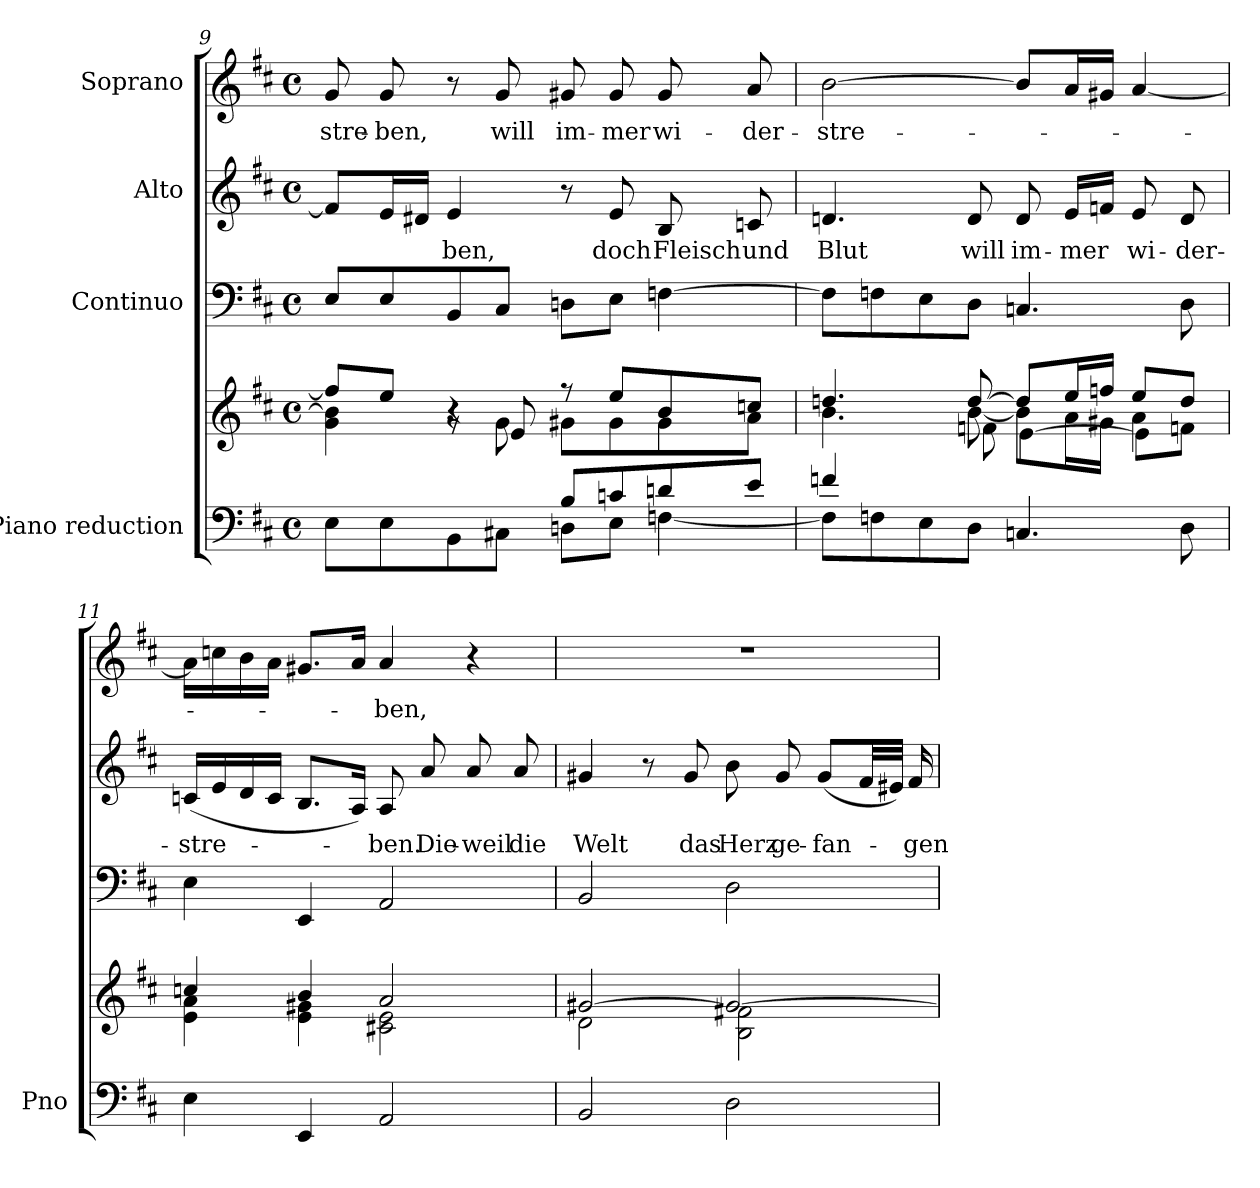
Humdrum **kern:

**kern	**kern	**kern	**kern	**text	**kern	**text
*part4	*part4	*part3	*part2	*part2	*part1	*part1
*staff5	*staff4	*staff3	*staff2	*staff2	*staff1	*staff1
*I"Piano reduction	*	*I"Continuo	*I"Alto	*	*I"Soprano	*
*I'Pno	*	*	*	*	*	*
*clefF4	*clefG2	*clefF4	*clefG2	*	*clefG2	*
*k[f#c#]	*k[f#c#]	*k[f#c#]	*k[f#c#]	*	*k[f#c#]	*
*M4/4	*M4/4	*M4/4	*M4/4	*	*M4/4	*
*met(c)	*met(c)	*met(c)	*met(c)	*	*met(c)	*
=9	=9	=9	=9	=9	=9	=9
*^	*^	*	*	*	*	*
*	*	*	*^	*	*	*	*	*
!	!	!	!	!	!	!	!	!	!LO:LY:b
4ryy	8E\L	8ff#/L]	4g\ 4b\]	4.ryy	8E/L	8f#/L]	.	8g/	-stre-
!	!	!	!	!	!	!	!	!	!LO:LY:b
.	8E\	8ee/J	.	.	8E/	16e/L	.	8g/	-ben,
.	.	.	.	.	.	16d#X/JJ	.	.	.
!	!	!	!	!	!	!	!LO:LY:b	!	!
8ryy	8BB\	4r	8r	.	8BB/	4e/	-ben,	8r	.
!	!	!	!	!	!	!	!	!	!LO:LY:b
8ryy	8C#X\J	.	8g\	8e/	8C#/J	.	.	8g/	will
!	!	!	!	!	!	!	!	!	!LO:LY:b
8B/L	8Dn\L	8r	8g#X\L	2ryy	8Dn\L	8r	.	8g#X/	im-
!	!	!	!	!	!	!	!LO:LY:b	!	!LO:LY:b
8cn/	8E\J	8ee/L	8g#\	.	8E\J	8e/	doch	8g#/	-mer
!	!	!	!	!	!	!	!LO:LY:b	!	!LO:LY:b
8dn/	[4Fn\	8b/	8g#\	.	[4Fn\	8B/	Fleisch	8g#/	wi-
!	!	!	!	!	!	!	!LO:LY:b	!	!LO:LY:b
8e/J	.	8ccn/J	8a\J	.	.	8cn/	und	8a/	-der-
!!LO:PB:g=z
=10	=10	=10	=10	=10	=10	=10	=10	=10	=10
!	!	!	!	!	!	!	!LO:LY:b	!	!LO:LY:b
4fn/	8F\L]	4.ddn/	4.b\	4.ryy	8F\L]	4.dn/	Blut	[2b\	-stre-
.	8Fn\	.	.	.	8Fn\	.	.	.	.
8ryy	8E\	.	.	.	8E\	.	.	.	.
!	!	!	!	!	!	!	!LO:LY:b	!	!
2ryy	8D\J	[8dd/	[8b\	8fn\	8D\J	8d/	will	.	.
!	!	!	!	!	!	!	!LO:LY:b	!	!
.	4.Cn/	8dd/L]	8b\L]	[4e\	4.Cn/	8d/	im-	8b/L]	.
!	!	!	!	!	!	!	!LO:LY:b	!	!
.	.	16ee/L	16a\L	.	.	16e/LL	-mer	16a/L	.
.	.	16ffn/JJ	16g#X\JJ	.	.	16fn/JJ	.	16g#X/JJ	.
!	!	!	!	!	!	!	!LO:LY:b	!	!
.	.	8ee/L	4a\	8e\L]	.	8e/	wi-	[4a/	.
!	!	!	!	!	!	!	!LO:LY:b	!	!
8ryy	8D\	8dd/J	.	8fn\J	8D\	8d/	-der-	.	.
=11	=11	=11	=11	=11	=11	=11	=11	=11	=11
!	!	!	!	!	!	!	!LO:LY:b	!	!
*v	*v	*	*	*	*	*	*	*	*
*	*	*v	*v	*	*	*	*	*
4E\	4ccn/	4e\ 4a\	4E\	(<16cn/LL	-stre-	16a\LL]	.
.	.	.	.	16e/	.	16ccn\	.
.	.	.	.	16d/	.	16b\	.
.	.	.	.	16c/JJ	.	16a\JJ	.
4EE/	4b/	4e\ 4g#X\	4EE/	8.B/L	.	8.g#X/L	.
.	.	.	.	16A/Jk)	.	16a/Jk	.
!	!	!	!	!	!LO:LY:b	!	!LO:LY:b
2AA/	2a/	2c#X\ 2e\	2AA/	8A/	-ben.	4a/	-ben,
!	!	!	!	!	!LO:LY:b	!	!
.	.	.	.	8a/	Die-	.	.
!	!	!	!	!	!LO:LY:b	!	!
.	.	.	.	8a/	-weil	4r	.
!	!	!	!	!	!LO:LY:b	!	!
.	.	.	.	8a/	die	.	.
=12	=12	=12	=12	=12	=12	=12	=12
!	!	!	!	!	!LO:LY:b	!	!
2BB/	[2g#X/	2d\	2BB/	4g#X/	Welt	1r	.
.	.	.	.	8r	.	.	.
!	!	!	!	!	!LO:LY:b	!	!
.	.	.	.	8g#/	das	.	.
!	!	!	!	!	!LO:LY:b	!	!
2D\	2g#/_	2B\ 2f#X\	2D\	8b\	Herz	.	.
!	!	!	!	!	!LO:LY:b	!	!
.	.	.	.	8g#/	ge-	.	.
!	!	!	!	!	!LO:LY:b	!	!
.	.	.	.	(<8g#/L	-fan-	.	.
.	.	.	.	32f#/LL	.	.	.
.	.	.	.	32e#X/JJJ)	.	.	.
!	!	!	!	!	!LO:LY:b	!	!
.	.	.	.	16f#/	-gen	.	.
*	*v	*v	*	*	*	*	*
=	=	=	=	=	=	=
*-	*-	*-	*-	*-	*-	*-
